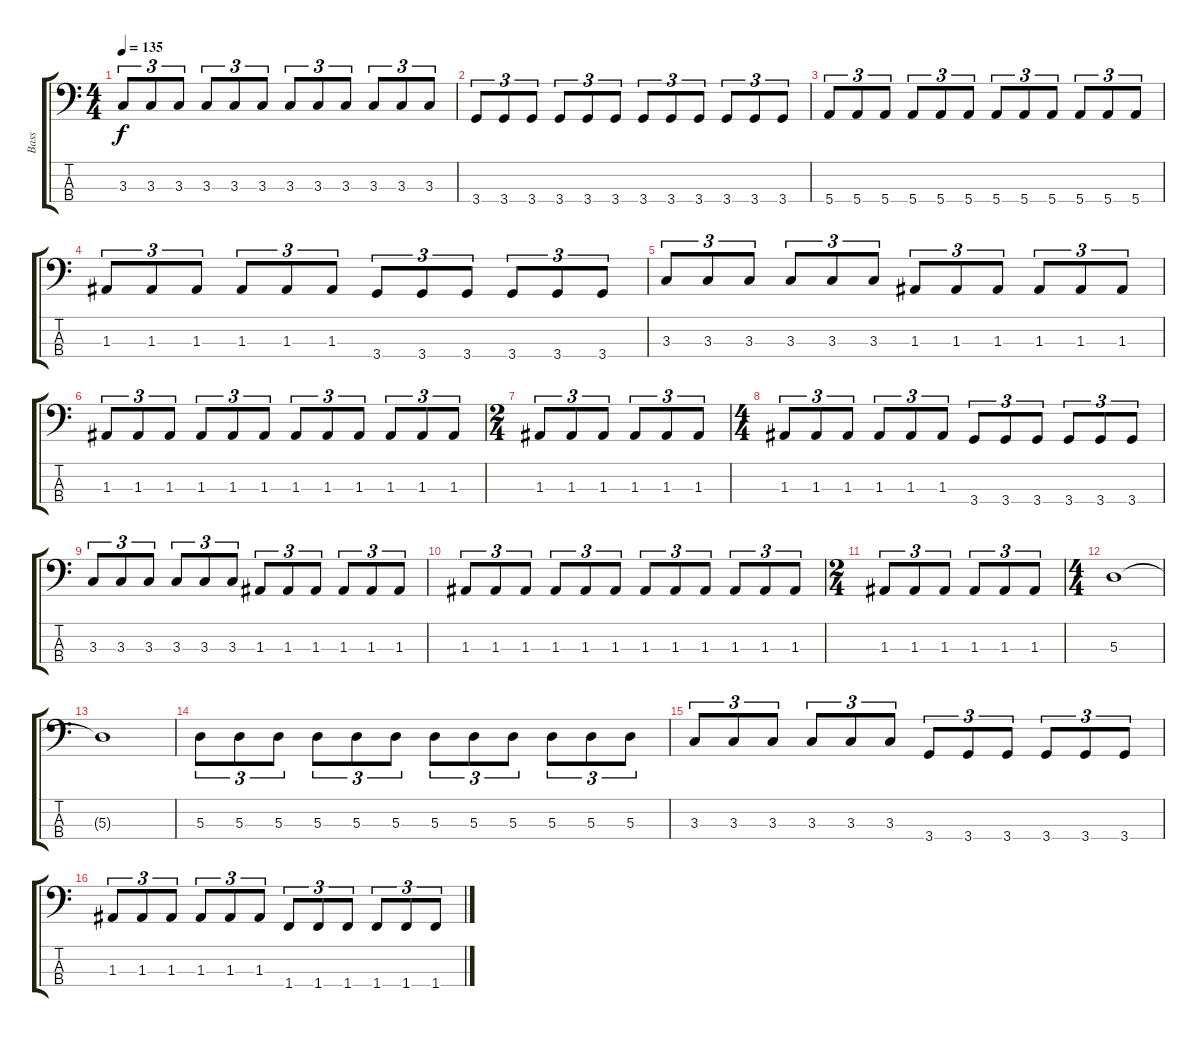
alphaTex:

\track ("Bass" "Bass") {instrument electricbasspick}
\staff {score tabs}
\tuning (G2 D2 A1 E1) {hide}
\ts (4 4)
\tempo 135
\clef f4
\ks c
3.3.8{tu (3 2) dy f} 3.3.8{tu (3 2)} 3.3.8{tu (3 2)} 3.3.8{tu (3 2)} 3.3.8{tu (3 2)} 3.3.8{tu (3 2)} 3.3.8{tu (3 2)} 3.3.8{tu (3 2)} 3.3.8{tu (3 2)} 3.3.8{tu (3 2)} 3.3.8{tu (3 2)} 3.3.8{tu (3 2)} |
3.4.8{tu (3 2)} 3.4.8{tu (3 2)} 3.4.8{tu (3 2)} 3.4.8{tu (3 2)} 3.4.8{tu (3 2)} 3.4.8{tu (3 2)} 3.4.8{tu (3 2)} 3.4.8{tu (3 2)} 3.4.8{tu (3 2)} 3.4.8{tu (3 2)} 3.4.8{tu (3 2)} 3.4.8{tu (3 2)} |
5.4.8{tu (3 2)} 5.4.8{tu (3 2)} 5.4.8{tu (3 2)} 5.4.8{tu (3 2)} 5.4.8{tu (3 2)} 5.4.8{tu (3 2)} 5.4.8{tu (3 2)} 5.4.8{tu (3 2)} 5.4.8{tu (3 2)} 5.4.8{tu (3 2)} 5.4.8{tu (3 2)} 5.4.8{tu (3 2)} |
1.3.8{tu (3 2)} 1.3.8{tu (3 2)} 1.3.8{tu (3 2)} 1.3.8{tu (3 2)} 1.3.8{tu (3 2)} 1.3.8{tu (3 2)} 3.4.8{tu (3 2)} 3.4.8{tu (3 2)} 3.4.8{tu (3 2)} 3.4.8{tu (3 2)} 3.4.8{tu (3 2)} 3.4.8{tu (3 2)} |
3.3.8{tu (3 2)} 3.3.8{tu (3 2)} 3.3.8{tu (3 2)} 3.3.8{tu (3 2)} 3.3.8{tu (3 2)} 3.3.8{tu (3 2)} 1.3.8{tu (3 2)} 1.3.8{tu (3 2)} 1.3.8{tu (3 2)} 1.3.8{tu (3 2)} 1.3.8{tu (3 2)} 1.3.8{tu (3 2)} |
1.3.8{tu (3 2)} 1.3.8{tu (3 2)} 1.3.8{tu (3 2)} 1.3.8{tu (3 2)} 1.3.8{tu (3 2)} 1.3.8{tu (3 2)} 1.3.8{tu (3 2)} 1.3.8{tu (3 2)} 1.3.8{tu (3 2)} 1.3.8{tu (3 2)} 1.3.8{tu (3 2)} 1.3.8{tu (3 2)} |
\ts (2 4)
1.3.8{tu (3 2)} 1.3.8{tu (3 2)} 1.3.8{tu (3 2)} 1.3.8{tu (3 2)} 1.3.8{tu (3 2)} 1.3.8{tu (3 2)} |
\ts (4 4)
1.3.8{tu (3 2)} 1.3.8{tu (3 2)} 1.3.8{tu (3 2)} 1.3.8{tu (3 2)} 1.3.8{tu (3 2)} 1.3.8{tu (3 2)} 3.4.8{tu (3 2)} 3.4.8{tu (3 2)} 3.4.8{tu (3 2)} 3.4.8{tu (3 2)} 3.4.8{tu (3 2)} 3.4.8{tu (3 2)} |
3.3.8{tu (3 2)} 3.3.8{tu (3 2)} 3.3.8{tu (3 2)} 3.3.8{tu (3 2)} 3.3.8{tu (3 2)} 3.3.8{tu (3 2)} 1.3.8{tu (3 2)} 1.3.8{tu (3 2)} 1.3.8{tu (3 2)} 1.3.8{tu (3 2)} 1.3.8{tu (3 2)} 1.3.8{tu (3 2)} |
1.3.8{tu (3 2)} 1.3.8{tu (3 2)} 1.3.8{tu (3 2)} 1.3.8{tu (3 2)} 1.3.8{tu (3 2)} 1.3.8{tu (3 2)} 1.3.8{tu (3 2)} 1.3.8{tu (3 2)} 1.3.8{tu (3 2)} 1.3.8{tu (3 2)} 1.3.8{tu (3 2)} 1.3.8{tu (3 2)} |
\ts (2 4)
1.3.8{tu (3 2)} 1.3.8{tu (3 2)} 1.3.8{tu (3 2)} 1.3.8{tu (3 2)} 1.3.8{tu (3 2)} 1.3.8{tu (3 2)} |
\ts (4 4)
5.3.1 |
5.3{t}.1 |
5.3.8{tu (3 2)} 5.3.8{tu (3 2)} 5.3.8{tu (3 2)} 5.3.8{tu (3 2)} 5.3.8{tu (3 2)} 5.3.8{tu (3 2)} 5.3.8{tu (3 2)} 5.3.8{tu (3 2)} 5.3.8{tu (3 2)} 5.3.8{tu (3 2)} 5.3.8{tu (3 2)} 5.3.8{tu (3 2)} |
3.3.8{tu (3 2)} 3.3.8{tu (3 2)} 3.3.8{tu (3 2)} 3.3.8{tu (3 2)} 3.3.8{tu (3 2)} 3.3.8{tu (3 2)} 3.4.8{tu (3 2)} 3.4.8{tu (3 2)} 3.4.8{tu (3 2)} 3.4.8{tu (3 2)} 3.4.8{tu (3 2)} 3.4.8{tu (3 2)} |
1.3.8{tu (3 2)} 1.3.8{tu (3 2)} 1.3.8{tu (3 2)} 1.3.8{tu (3 2)} 1.3.8{tu (3 2)} 1.3.8{tu (3 2)} 1.4.8{tu (3 2)} 1.4.8{tu (3 2)} 1.4.8{tu (3 2)} 1.4.8{tu (3 2)} 1.4.8{tu (3 2)} 1.4.8{tu (3 2)}
